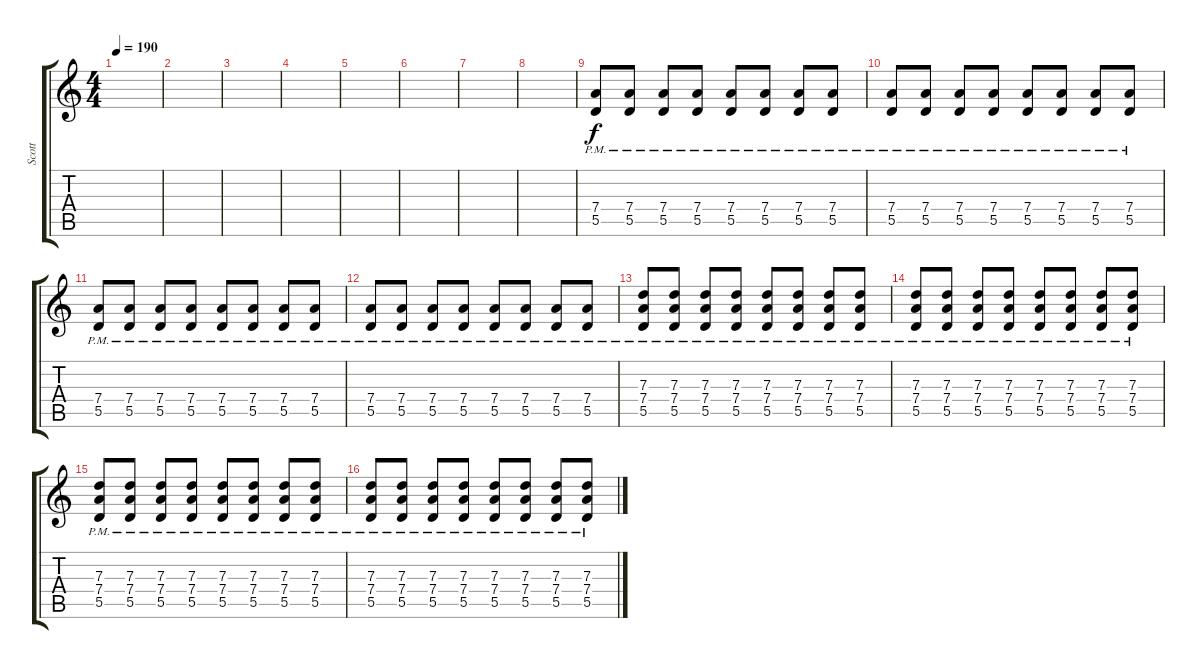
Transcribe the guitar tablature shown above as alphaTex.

\track ("Scott" "Scott") {instrument distortionguitar}
\staff {score tabs}
\tuning (E4 B3 G3 D3 A2 E2) {hide}
\ts (4 4)
\tempo 190
\clef g2
\ks c
|
|
|
|
|
|
|
|
(7.4{pm} 5.5{pm}).8 (7.4{pm} 5.5{pm}).8 (7.4{pm} 5.5{pm}).8 (7.4{pm} 5.5{pm}).8 (7.4{pm} 5.5{pm}).8 (7.4{pm} 5.5{pm}).8 (7.4{pm} 5.5{pm}).8 (7.4{pm} 5.5{pm}).8 |
(7.4{pm} 5.5{pm}).8 (7.4{pm} 5.5{pm}).8 (7.4{pm} 5.5{pm}).8 (7.4{pm} 5.5{pm}).8 (7.4{pm} 5.5{pm}).8 (7.4{pm} 5.5{pm}).8 (7.4{pm} 5.5{pm}).8 (7.4{pm} 5.5{pm}).8 |
(7.4{pm} 5.5{pm}).8 (7.4{pm} 5.5{pm}).8 (7.4{pm} 5.5{pm}).8 (7.4{pm} 5.5{pm}).8 (7.4{pm} 5.5{pm}).8 (7.4{pm} 5.5{pm}).8 (7.4{pm} 5.5{pm}).8 (7.4{pm} 5.5{pm}).8 |
(7.4{pm} 5.5{pm}).8 (7.4{pm} 5.5{pm}).8 (7.4{pm} 5.5{pm}).8 (7.4{pm} 5.5{pm}).8 (7.4{pm} 5.5{pm}).8 (7.4{pm} 5.5{pm}).8 (7.4{pm} 5.5{pm}).8 (7.4{pm} 5.5{pm}).8 |
(7.3{pm} 7.4{pm} 5.5{pm}).8 (7.3{pm} 7.4{pm} 5.5{pm}).8 (7.3{pm} 7.4{pm} 5.5{pm}).8 (7.3{pm} 7.4{pm} 5.5{pm}).8 (7.3{pm} 7.4{pm} 5.5{pm}).8 (7.3{pm} 7.4{pm} 5.5{pm}).8 (7.3{pm} 7.4{pm} 5.5{pm}).8 (7.3{pm} 7.4{pm} 5.5{pm}).8 |
(7.3{pm} 7.4{pm} 5.5{pm}).8 (7.3{pm} 7.4{pm} 5.5{pm}).8 (7.3{pm} 7.4{pm} 5.5{pm}).8 (7.3{pm} 7.4{pm} 5.5{pm}).8 (7.3{pm} 7.4{pm} 5.5{pm}).8 (7.3{pm} 7.4{pm} 5.5{pm}).8 (7.3{pm} 7.4{pm} 5.5{pm}).8 (7.3{pm} 7.4{pm} 5.5{pm}).8 |
(7.3{pm} 7.4{pm} 5.5{pm}).8 (7.3{pm} 7.4{pm} 5.5{pm}).8 (7.3{pm} 7.4{pm} 5.5{pm}).8 (7.3{pm} 7.4{pm} 5.5{pm}).8 (7.3{pm} 7.4{pm} 5.5{pm}).8 (7.3{pm} 7.4{pm} 5.5{pm}).8 (7.3{pm} 7.4{pm} 5.5{pm}).8 (7.3{pm} 7.4{pm} 5.5{pm}).8 |
(7.3{pm} 7.4{pm} 5.5{pm}).8 (7.3{pm} 7.4{pm} 5.5{pm}).8 (7.3{pm} 7.4{pm} 5.5{pm}).8 (7.3{pm} 7.4{pm} 5.5{pm}).8 (7.3{pm} 7.4{pm} 5.5{pm}).8 (7.3{pm} 7.4{pm} 5.5{pm}).8 (7.3{pm} 7.4{pm} 5.5{pm}).8 (7.3{pm} 7.4{pm} 5.5{pm}).8
